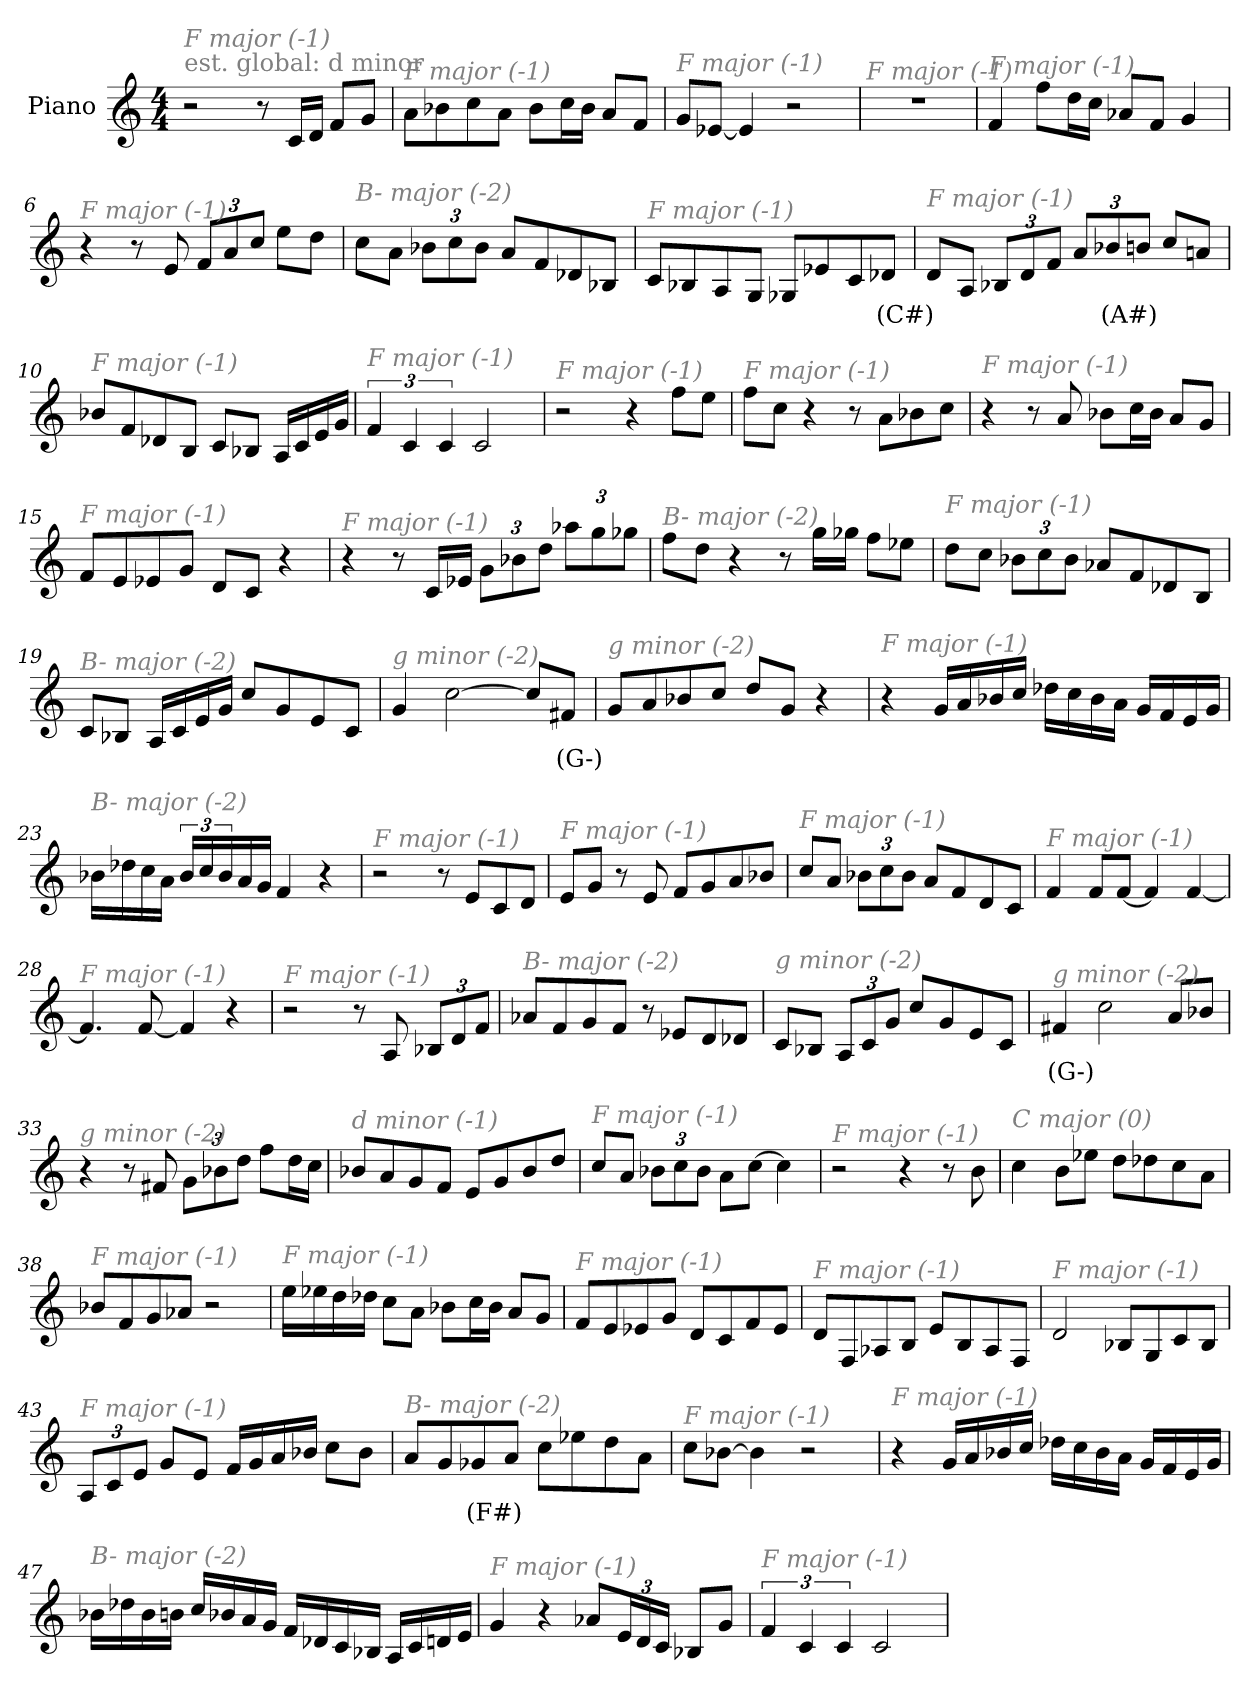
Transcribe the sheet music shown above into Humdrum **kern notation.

**kern	**text
*part1	*part1
*staff1	*staff1
*I"Piano	*
*I'Pno	*
*clefG2	*
*k[]	*
*M4/4	*
*MM220	*
=1	=1
!LO:TX:a:color=#808080:t=est. global&colon; d minor	!
!LO:TX:i:color=#808080:t=F major (-1)	!
2r	.
8r	.
16c/LL	.
16d/JJ	.
8f/L	.
8g/J	.
=2	=2
!LO:TX:i:color=#808080:t=F major (-1)	!
8a\L	.
8b-X\	.
8cc\	.
8a\J	.
8b-\L	.
16cc\L	.
16b-\JJ	.
8a/L	.
8f/J	.
=3	=3
!LO:TX:i:color=#808080:t=F major (-1)	!
8g/L	.
[8e-X/J	.
4e-/]	.
2r	.
=4	=4
!LO:TX:i:color=#808080:t=F major (-1)	!
1r	.
=5	=5
!LO:TX:i:color=#808080:t=F major (-1)	!
4f/	.
8ff\L	.
16dd\L	.
16cc\JJ	.
8a-X/L	.
8f/J	.
4g/	.
!!LO:LB:g=z
=6	=6
!LO:TX:i:color=#808080:t=F major (-1)	!
4r	.
8r	.
8e/	.
*Xbrackettup	*
12f/L	.
12a/	.
12cc/J	.
8ee\L	.
8dd\J	.
=7	=7
!LO:TX:i:color=#808080:t=B- major (-2)	!
8cc\L	.
8a\J	.
12b-X\L	.
12cc\	.
12b-\J	.
8a/L	.
8f/	.
8d-X/	.
8B-X/J	.
=8	=8
!LO:TX:i:color=#808080:t=F major (-1)	!
8c/L	.
8B-X/	.
8A/	.
8G/J	.
8G-X/L	.
8e-X/	.
8c/	.
8d-Xi/J	(C#)
=9	=9
!LO:TX:i:color=#808080:t=F major (-1)	!
8d/L	.
8A/J	.
12B-X/L	.
12d/	.
12f/J	.
12a/L	.
12b-Xi/	(A#)
12b/J	.
8cc/L	.
8an/J	.
!!LO:LB:g=z
=10	=10
!LO:TX:i:color=#808080:t=F major (-1)	!
8b-X/L	.
8f/	.
8d-X/	.
8B/J	.
8c/L	.
8B-X/J	.
16A/LL	.
16c/	.
16e/	.
16g/JJ	.
=11	=11
*brackettup	*
!LO:TX:i:color=#808080:t=F major (-1)	!
6f/	.
6c/	.
6c/	.
2c/	.
=12	=12
!LO:TX:i:color=#808080:t=F major (-1)	!
2r	.
4r	.
8ff\L	.
8ee\J	.
=13	=13
!LO:TX:i:color=#808080:t=F major (-1)	!
8ff\L	.
8cc\J	.
4r	.
8r	.
8a\L	.
8b-X\	.
8cc\J	.
!!LO:LB:g=z
=14	=14
!LO:TX:i:color=#808080:t=F major (-1)	!
4r	.
8r	.
8a/	.
8b-X\L	.
16cc\L	.
16b-\JJ	.
8a/L	.
8g/J	.
=15	=15
!LO:TX:i:color=#808080:t=F major (-1)	!
8f/L	.
8e/	.
8e-X/	.
8g/J	.
8d/L	.
8c/J	.
4r	.
=16	=16
!LO:TX:i:color=#808080:t=F major (-1)	!
4r	.
8r	.
16c/LL	.
16e-X/JJ	.
*Xbrackettup	*
12g\L	.
12b-X\	.
12dd\J	.
12aa-X\L	.
12gg\	.
12gg-X\J	.
=17	=17
!LO:TX:i:color=#808080:t=B- major (-2)	!
8ff\L	.
8dd\J	.
4r	.
8r	.
16gg\LL	.
16gg-X\JJ	.
8ff\L	.
8ee-X\J	.
!!LO:LB:g=z
=18	=18
!LO:TX:i:color=#808080:t=F major (-1)	!
8dd\L	.
8cc\J	.
12b-X\L	.
12cc\	.
12b-\J	.
8a-X/L	.
8f/	.
8d-X/	.
8B/J	.
=19	=19
!LO:TX:i:color=#808080:t=B- major (-2)	!
8c/L	.
8B-X/J	.
16A/LL	.
16c/	.
16e/	.
16g/JJ	.
8cc/L	.
8g/	.
8e/	.
8c/J	.
=20	=20
!LO:TX:i:color=#808080:t=g minor (-2)	!
4g/	.
[2cc\	.
8cc/L]	.
8f#Xi/J	(G-)
=21	=21
!LO:TX:i:color=#808080:t=g minor (-2)	!
8g/L	.
8a/	.
8b-X/	.
8cc/J	.
8dd/L	.
8g/J	.
4r	.
!!LO:LB:g=z
=22	=22
!LO:TX:i:color=#808080:t=F major (-1)	!
4r	.
16g/LL	.
16a/	.
16b-X/	.
16cc/JJ	.
16dd-X\LL	.
16cc\	.
16b-\	.
16a\JJ	.
16g/LL	.
16f/	.
16e/	.
16g/JJ	.
=23	=23
!LO:TX:i:color=#808080:t=B- major (-2)	!
16b-X\LL	.
16dd-X\	.
16cc\	.
16a\JJ	.
*brackettup	*
24b-/LL	.
24cc/	.
24b-/	.
16a/	.
16g/JJ	.
4f/	.
4r	.
=24	=24
!LO:TX:i:color=#808080:t=F major (-1)	!
2r	.
8r	.
8e/L	.
8c/	.
8d/J	.
=25	=25
!LO:TX:i:color=#808080:t=F major (-1)	!
8e/L	.
8g/J	.
8r	.
8e/	.
8f/L	.
8g/	.
8a/	.
8b-X/J	.
!!LO:LB:g=z
=26	=26
!LO:TX:i:color=#808080:t=F major (-1)	!
8cc/L	.
8a/J	.
*Xbrackettup	*
12b-X\L	.
12cc\	.
12b-\J	.
8a/L	.
8f/	.
8d/	.
8c/J	.
=27	=27
!LO:TX:i:color=#808080:t=F major (-1)	!
4f/	.
8f/L	.
[8f/J	.
4f/]	.
[4f/	.
=28	=28
!LO:TX:i:color=#808080:t=F major (-1)	!
4.f/]	.
[8f/	.
4f/]	.
4r	.
=29	=29
!LO:TX:i:color=#808080:t=F major (-1)	!
2r	.
8r	.
8A/	.
12B-X/L	.
12d/	.
12f/J	.
=30	=30
!LO:TX:i:color=#808080:t=B- major (-2)	!
8a-X/L	.
8f/	.
8g/	.
8f/J	.
8r	.
8e-X/L	.
8d/	.
8d-X/J	.
!!LO:LB:g=z
=31	=31
!LO:TX:i:color=#808080:t=g minor (-2)	!
8c/L	.
8B-X/J	.
12A/L	.
12c/	.
12g/J	.
8cc/L	.
8g/	.
8e/	.
8c/J	.
=32	=32
!LO:TX:i:color=#808080:t=g minor (-2)	!
4f#Xi/	(G-)
2cc\	.
8a/L	.
8b-X/J	.
=33	=33
!LO:TX:i:color=#808080:t=g minor (-2)	!
4r	.
8r	.
8f#X/	.
12g\L	.
12b-X\	.
12dd\J	.
8ff\L	.
16dd\L	.
16cc\JJ	.
=34	=34
!LO:TX:i:color=#808080:t=d minor (-1)	!
8b-X/L	.
8a/	.
8g/	.
8f/J	.
8e/L	.
8g/	.
8b-/	.
8dd/J	.
!!LO:LB:g=z
=35	=35
!LO:TX:i:color=#808080:t=F major (-1)	!
8cc/L	.
8a/J	.
12b-X\L	.
12cc\	.
12b-\J	.
8a\L	.
[8cc\J	.
4cc\]	.
=36	=36
!LO:TX:i:color=#808080:t=F major (-1)	!
2r	.
4r	.
8r	.
8b\	.
=37	=37
!LO:TX:i:color=#808080:t=C major (0)	!
4cc\	.
8b\L	.
8ee-X\J	.
8dd\L	.
8dd-X\	.
8cc\	.
8a\J	.
=38	=38
!LO:TX:i:color=#808080:t=F major (-1)	!
8b-X/L	.
8f/	.
8g/	.
8a-X/J	.
2r	.
!!LO:LB:g=z
=39	=39
!LO:TX:i:color=#808080:t=F major (-1)	!
16ee\LL	.
16ee-X\	.
16dd\	.
16dd-X\JJ	.
8cc\L	.
8a\J	.
8b-X\L	.
16cc\L	.
16b-\JJ	.
8a/L	.
8g/J	.
=40	=40
!LO:TX:i:color=#808080:t=F major (-1)	!
8f/L	.
8e/	.
8e-X/	.
8g/J	.
8d/L	.
8c/	.
8f/	.
8e-/J	.
=41	=41
!LO:TX:i:color=#808080:t=F major (-1)	!
8d/L	.
8F/	.
8A-X/	.
8B/J	.
8e/L	.
8B/	.
8A-/	.
8F/J	.
=42	=42
!LO:TX:i:color=#808080:t=F major (-1)	!
2d/	.
8B-X/L	.
8G/	.
8c/	.
8B-/J	.
!!LO:PB:g=z
=43	=43
!LO:TX:i:color=#808080:t=F major (-1)	!
12A/L	.
12c/	.
12e/J	.
8g/L	.
8e/J	.
16f/LL	.
16g/	.
16a/	.
16b-X/JJ	.
8cc\L	.
8b-\J	.
=44	=44
!LO:TX:i:color=#808080:t=B- major (-2)	!
8a/L	.
8g/	.
8g-Xi/	(F#)
8a/J	.
8cc\L	.
8ee-X\	.
8dd\	.
8a\J	.
=45	=45
!LO:TX:i:color=#808080:t=F major (-1)	!
8cc\L	.
[8b-X\J	.
4b-\]	.
2r	.
=46	=46
!LO:TX:i:color=#808080:t=F major (-1)	!
4r	.
16g/LL	.
16a/	.
16b-X/	.
16cc/JJ	.
16dd-X\LL	.
16cc\	.
16b-\	.
16a\JJ	.
16g/LL	.
16f/	.
16e/	.
16g/JJ	.
!!LO:LB:g=z
=47	=47
!LO:TX:i:color=#808080:t=B- major (-2)	!
16b-X\LL	.
16dd-X\	.
16b-\	.
16bn\JJ	.
16cc/LL	.
16b-X/	.
16a/	.
16g/JJ	.
16f/LL	.
16d-X/	.
16c/	.
16B-X/JJ	.
16A/LL	.
16c/	.
16dn/	.
16e/JJ	.
=48	=48
!LO:TX:i:color=#808080:t=F major (-1)	!
4g/	.
4r	.
8a-X/L	.
24e/L	.
24d/	.
24c/JJ	.
8B-X/L	.
8g/J	.
=49	=49
*brackettup	*
!LO:TX:i:color=#808080:t=F major (-1)	!
6f/	.
6c/	.
6c/	.
2c/	.
=	=
*-	*-
